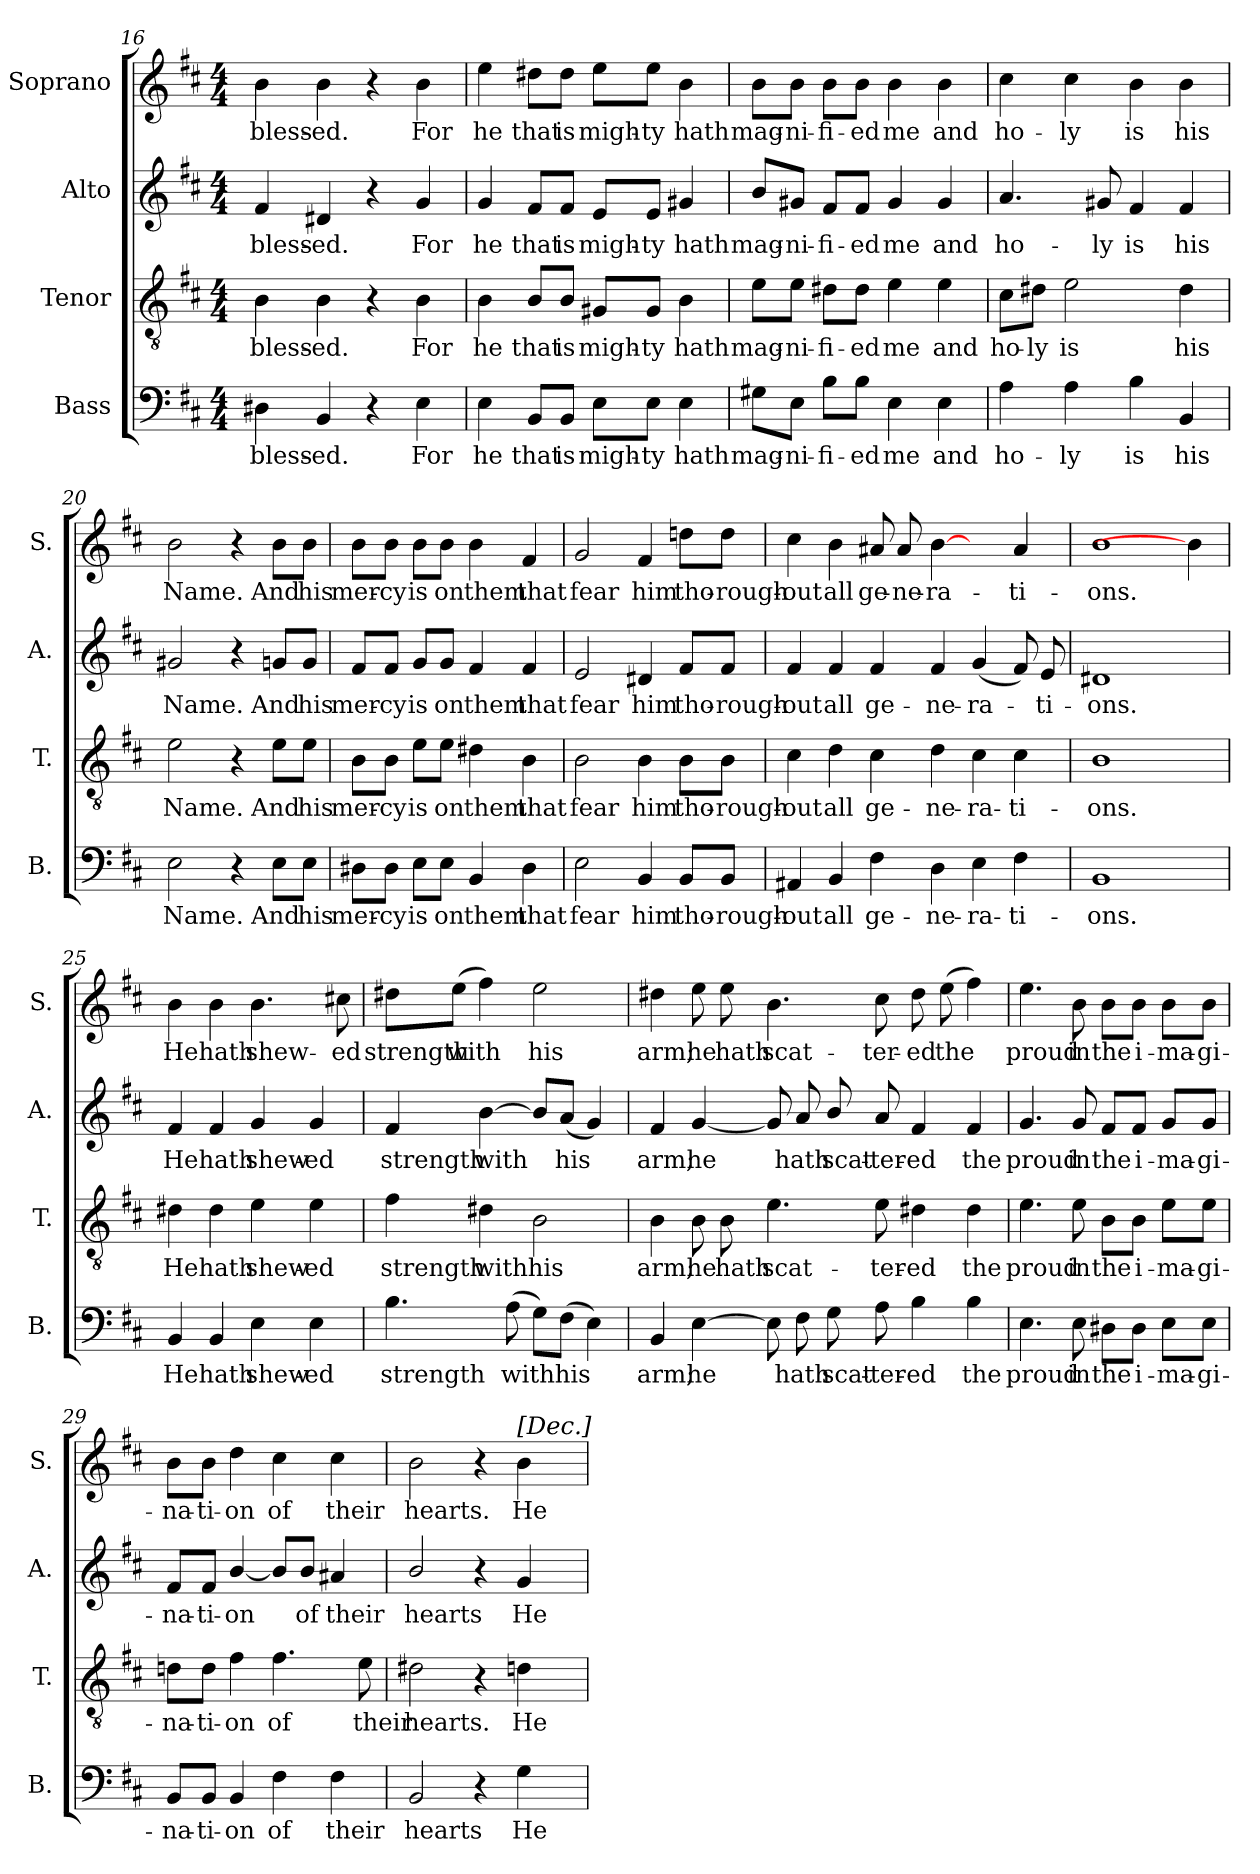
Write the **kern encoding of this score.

**kern	**text	**kern	**text	**kern	**text	**kern	**text
*part4	*part4	*part3	*part3	*part2	*part2	*part1	*part1
*staff4	*staff4	*staff3	*staff3	*staff2	*staff2	*staff1	*staff1
*I"Bass	*	*I"Tenor	*	*I"Alto	*	*I"Soprano	*
*I'B.	*	*I'T.	*	*I'A.	*	*I'S.	*
*clefF4	*	*clefGv2	*	*clefG2	*	*clefG2	*
*	*	*ITrd7c12	*	*	*	*	*
*k[f#c#]	*	*k[f#c#]	*	*k[f#c#]	*	*k[f#c#]	*
*D:	*	*D:	*	*D:	*	*D:	*
*M4/4	*	*M4/4	*	*M4/4	*	*M4/4	*
=16	=16	=16	=16	=16	=16	=16	=16
!	!LO:LY:b	!	!LO:LY:b	!	!LO:LY:b	!	!LO:LY:b
4D#X\	bless-	4BB\	bless-	4f#/	bless-	4b\	bless-
!	!LO:LY:b	!	!LO:LY:b	!	!LO:LY:b	!	!LO:LY:b
4BB/	-ed.	4BB\	-ed.	4d#X/	-ed.	4b\	-ed.
4r	.	4r	.	4r	.	4r	.
!	!LO:LY:b	!	!LO:LY:b	!	!LO:LY:b	!	!LO:LY:b
4E\	For	4BB\	For	4g/	For	4b\	For
!!LO:LB:g=z
=17	=17	=17	=17	=17	=17	=17	=17
!	!LO:LY:b	!	!LO:LY:b	!	!LO:LY:b	!	!LO:LY:b
4E\	he	4BB\	he	4g/	he	4ee\	he
!	!LO:LY:b	!	!LO:LY:b	!	!LO:LY:b	!	!LO:LY:b
8BB/L	that	8BB/L	that	8f#/L	that	8dd#X\L	that
!	!LO:LY:b	!	!LO:LY:b	!	!LO:LY:b	!	!LO:LY:b
8BB/J	is	8BB/J	is	8f#/J	is	8dd#\J	is
!	!LO:LY:b	!	!LO:LY:b	!	!LO:LY:b	!	!LO:LY:b
8E\L	migh-	8GG#X/L	migh-	8e/L	migh-	8ee\L	migh-
!	!LO:LY:b	!	!LO:LY:b	!	!LO:LY:b	!	!LO:LY:b
8E\J	-ty	8GG#/J	-ty	8e/J	-ty	8ee\J	-ty
!	!LO:LY:b	!	!LO:LY:b	!	!LO:LY:b	!	!LO:LY:b
4E\	hath	4BB\	hath	4g#X/	hath	4b\	hath
=18	=18	=18	=18	=18	=18	=18	=18
!	!LO:LY:b	!	!LO:LY:b	!	!LO:LY:b	!	!LO:LY:b
8G#X\L	mag-	8E\L	mag-	8b/L	mag-	8b\L	mag-
!	!LO:LY:b	!	!LO:LY:b	!	!LO:LY:b	!	!LO:LY:b
8E\J	-ni-	8E\J	-ni-	8g#X/J	-ni-	8b\J	-ni-
!	!LO:LY:b	!	!LO:LY:b	!	!LO:LY:b	!	!LO:LY:b
8B\L	-fi-	8D#X\L	-fi-	8f#/L	-fi-	8b\L	-fi-
!	!LO:LY:b	!	!LO:LY:b	!	!LO:LY:b	!	!LO:LY:b
8B\J	-ed	8D#\J	-ed	8f#/J	-ed	8b\J	-ed
!	!LO:LY:b	!	!LO:LY:b	!	!LO:LY:b	!	!LO:LY:b
4E\	me	4E\	me	4g#/	me	4b\	me
!	!LO:LY:b	!	!LO:LY:b	!	!LO:LY:b	!	!LO:LY:b
4E\	and	4E\	and	4g#/	and	4b\	and
=19	=19	=19	=19	=19	=19	=19	=19
!	!LO:LY:b	!	!LO:LY:b	!	!LO:LY:b	!	!LO:LY:b
4A\	ho-	8C#\L	ho-	4.a/	ho-	4cc#\	ho-
!	!	!	!LO:LY:b	!	!	!	!
.	.	8D#X\J	-ly	.	.	.	.
!	!LO:LY:b	!	!LO:LY:b	!	!	!	!LO:LY:b
4A\	-ly	2E\	is	.	.	4cc#\	-ly
!	!	!	!	!	!LO:LY:b	!	!
.	.	.	.	8g#X/	-ly	.	.
!	!LO:LY:b	!	!	!	!LO:LY:b	!	!LO:LY:b
4B\	is	.	.	4f#/	is	4b\	is
!	!LO:LY:b	!	!LO:LY:b	!	!LO:LY:b	!	!LO:LY:b
4BB/	his	4D#\	his	4f#/	his	4b\	his
=20	=20	=20	=20	=20	=20	=20	=20
!	!LO:LY:b	!	!LO:LY:b	!	!LO:LY:b	!	!LO:LY:b
2E\	Name.	2E\	Name.	2g#X/	Name.	2b\	Name.
4r	.	4r	.	4r	.	4r	.
!	!LO:LY:b	!	!LO:LY:b	!	!LO:LY:b	!	!LO:LY:b
8E\L	And	8E\L	And	8gn/L	And	8b\L	And
!	!LO:LY:b	!	!LO:LY:b	!	!LO:LY:b	!	!LO:LY:b
8E\J	his	8E\J	his	8g/J	his	8b\J	his
!!LO:LB:g=z
=21	=21	=21	=21	=21	=21	=21	=21
!	!LO:LY:b	!	!LO:LY:b	!	!LO:LY:b	!	!LO:LY:b
8D#X\L	mer-	8BB\L	mer-	8f#/L	mer-	8b\L	mer-
!	!LO:LY:b	!	!LO:LY:b	!	!LO:LY:b	!	!LO:LY:b
8D#\J	-cy	8BB\J	-cy	8f#/J	-cy	8b\J	-cy
!	!LO:LY:b	!	!LO:LY:b	!	!LO:LY:b	!	!LO:LY:b
8E\L	is	8E\L	is	8g/L	is	8b\L	is
!	!LO:LY:b	!	!LO:LY:b	!	!LO:LY:b	!	!LO:LY:b
8E\J	on	8E\J	on	8g/J	on	8b\J	on
!	!LO:LY:b	!	!LO:LY:b	!	!LO:LY:b	!	!LO:LY:b
4BB/	them	4D#X\	them	4f#/	them	4b\	them
!	!LO:LY:b	!	!LO:LY:b	!	!LO:LY:b	!	!LO:LY:b
4D#\	that	4BB\	that	4f#/	that	4f#/	that
=22	=22	=22	=22	=22	=22	=22	=22
!	!LO:LY:b	!	!LO:LY:b	!	!LO:LY:b	!	!LO:LY:b
2E\	fear	2BB\	fear	2e/	fear	2g/	fear
!	!LO:LY:b	!	!LO:LY:b	!	!LO:LY:b	!	!LO:LY:b
4BB/	him	4BB\	him	4d#X/	him	4f#/	him
!	!LO:LY:b	!	!LO:LY:b	!	!LO:LY:b	!	!LO:LY:b
8BB/L	tho-	8BB\L	tho-	8f#/L	tho-	8ddn\L	tho-
!	!LO:LY:b	!	!LO:LY:b	!	!LO:LY:b	!	!LO:LY:b
8BB/J	-rough-	8BB\J	-rough-	8f#/J	-rough-	8dd\J	-rough-
=23	=23	=23	=23	=23	=23	=23	=23
!	!LO:LY:b	!	!LO:LY:b	!	!LO:LY:b	!	!LO:LY:b
4AA#X/	-out	4C#\	-out	4f#/	-out	4cc#\	-out
!	!LO:LY:b	!	!LO:LY:b	!	!LO:LY:b	!	!LO:LY:b
4BB/	all	4D\	all	4f#/	all	4b\	all
!	!LO:LY:b	!	!LO:LY:b	!	!LO:LY:b	!	!LO:LY:b
4F#\	ge-	4C#\	ge-	4f#/	ge-	8a#X/	ge-
!	!	!	!	!	!	!	!LO:LY:b
.	.	.	.	.	.	8a#/	-ne-
!	!LO:LY:b	!	!LO:LY:b	!	!LO:LY:b	!	!LO:LY:b
4D\	-ne-	4D\	-ne-	4f#/	-ne-	[4b\	-ra-
!	!LO:LY:b	!	!LO:LY:b	!	!LO:LY:b	!	!
4E\	-ra-	4C#\	-ra-	(<4g/	-ra-	4ryy	.
!	!LO:LY:b	!	!LO:LY:b	!	!	!	!LO:LY:b
4F#\	-ti-	4C#\	-ti-	8f#/)	.	4a#/	-ti-
!	!	!	!	!	!LO:LY:b	!	!
.	.	.	.	8e/	-ti-	.	.
=24	=24	=24	=24	=24	=24	=24	=24
!	!LO:LY:b	!	!LO:LY:b	!	!LO:LY:b	!	!LO:LY:b
1BB	-ons.	1BB	-ons.	1d#X	-ons.	1b	-ons.
4ryy	.	4ryy	.	4ryy	.	4b\]	.
!!LO:PB:g=z
=25	=25	=25	=25	=25	=25	=25	=25
!	!LO:LY:b	!	!LO:LY:b	!	!LO:LY:b	!	!LO:LY:b
4BB/	He	4D#X\	He	4f#/	He	4b\	He
!	!LO:LY:b	!	!LO:LY:b	!	!LO:LY:b	!	!LO:LY:b
4BB/	hath	4D#\	hath	4f#/	hath	4b\	hath
!	!LO:LY:b	!	!LO:LY:b	!	!LO:LY:b	!	!LO:LY:b
4E\	shew-	4E\	shew-	4g/	shew-	4.b\	shew-
!	!LO:LY:b	!	!LO:LY:b	!	!LO:LY:b	!	!
4E\	-ed	4E\	-ed	4g/	-ed	.	.
!	!	!	!	!	!	!	!LO:LY:b
.	.	.	.	.	.	8cc#X\	-ed
=26	=26	=26	=26	=26	=26	=26	=26
!	!LO:LY:b	!	!LO:LY:b	!	!LO:LY:b	!	!LO:LY:b
4.B\	strength	4F#\	strength	4f#/	strength	8dd#X\L	strength
!	!	!	!	!	!	!	!LO:LY:b
.	.	.	.	.	.	(>8ee\J	with
!	!	!	!LO:LY:b	!	!LO:LY:b	!	!
.	.	4D#X\	with	[>4b\	with	4ff#\)	.
!	!LO:LY:b	!	!	!	!	!	!
(>8A\	with	.	.	.	.	.	.
!	!	!	!LO:LY:b	!	!	!	!LO:LY:b
8G\L)	.	2BB\	his	8b/L]	.	2ee\	his
!	!LO:LY:b	!	!	!	!LO:LY:b	!	!
(>8F#\J	his	.	.	(<8a/J	his	.	.
4E\)	.	.	.	4g/)	.	.	.
=27	=27	=27	=27	=27	=27	=27	=27
!	!LO:LY:b	!	!LO:LY:b	!	!LO:LY:b	!	!LO:LY:b
4BB/	arm;	4BB\	arm;	4f#/	arm;	4dd#X\	arm;
!	!LO:LY:b	!	!LO:LY:b	!	!LO:LY:b	!	!LO:LY:b
[>4E\	he	8BB\	he	[<4g/	he	8ee\	he
!	!	!	!LO:LY:b	!	!	!	!LO:LY:b
.	.	8BB\	hath	.	.	8ee\	hath
!	!	!	!LO:LY:b	!	!	!	!LO:LY:b
8E\]	.	4.E\	scat-	8g/]	.	4.b\	scat-
!	!LO:LY:b	!	!	!	!LO:LY:b	!	!
8F#\	hath	.	.	8a/	hath	.	.
!	!LO:LY:b	!	!	!	!LO:LY:b	!	!
8G\	scat-	.	.	8b/	scat-	.	.
!	!LO:LY:b	!	!LO:LY:b	!	!LO:LY:b	!	!LO:LY:b
8A\	-ter-	8E\	-ter-	8a/	-ter-	8cc#\	-ter-
!	!LO:LY:b	!	!LO:LY:b	!	!LO:LY:b	!	!LO:LY:b
4B\	-ed	4D#X\	-ed	4f#/	-ed	8dd#\	-ed
!	!	!	!	!	!	!	!LO:LY:b
.	.	.	.	.	.	(>8ee\	the
!	!LO:LY:b	!	!LO:LY:b	!	!LO:LY:b	!	!
4B\	the	4D#\	the	4f#/	the	4ff#\)	.
!!LO:LB:g=z
=28	=28	=28	=28	=28	=28	=28	=28
!	!LO:LY:b	!	!LO:LY:b	!	!LO:LY:b	!	!LO:LY:b
4.E\	proud	4.E\	proud	4.g/	proud	4.ee\	proud
!	!LO:LY:b	!	!LO:LY:b	!	!LO:LY:b	!	!LO:LY:b
8E\	in	8E\	in	8g/	in	8b\	in
!	!LO:LY:b	!	!LO:LY:b	!	!LO:LY:b	!	!LO:LY:b
8D#X\L	the	8BB\L	the	8f#/L	the	8b\L	the
!	!LO:LY:b	!	!LO:LY:b	!	!LO:LY:b	!	!LO:LY:b
8D#\J	i-	8BB\J	i-	8f#/J	i-	8b\J	i-
!	!LO:LY:b	!	!LO:LY:b	!	!LO:LY:b	!	!LO:LY:b
8E\L	-ma-	8E\L	-ma-	8g/L	-ma-	8b\L	-ma-
!	!LO:LY:b	!	!LO:LY:b	!	!LO:LY:b	!	!LO:LY:b
8E\J	-gi-	8E\J	-gi-	8g/J	-gi-	8b\J	-gi-
=29	=29	=29	=29	=29	=29	=29	=29
!	!LO:LY:b	!	!LO:LY:b	!	!LO:LY:b	!	!LO:LY:b
8BB/L	-na-	8Dn\L	-na-	8f#/L	-na-	8b\L	-na-
!	!LO:LY:b	!	!LO:LY:b	!	!LO:LY:b	!	!LO:LY:b
8BB/J	-ti-	8D\J	-ti-	8f#/J	-ti-	8b\J	-ti-
!	!LO:LY:b	!	!LO:LY:b	!	!LO:LY:b	!	!LO:LY:b
4BB/	-on	4F#\	-on	[<4b/	-on	4dd\	-on
!	!LO:LY:b	!	!LO:LY:b	!	!	!	!LO:LY:b
4F#\	of	4.F#\	of	8b/L]	.	4cc#\	of
!	!	!	!	!	!LO:LY:b	!	!
.	.	.	.	8b/J	of	.	.
!	!LO:LY:b	!	!	!	!LO:LY:b	!	!LO:LY:b
4F#\	their	.	.	4a#X/	their	4cc#\	their
!	!	!	!LO:LY:b	!	!	!	!
.	.	8E\	their	.	.	.	.
=30	=30	=30	=30	=30	=30	=30	=30
!	!LO:LY:b	!	!LO:LY:b	!	!LO:LY:b	!	!LO:LY:b
2BB/	hearts	2D#X\	hearts.	2b/	hearts	2b\	hearts.
4r	.	4r	.	4r	.	4r	.
!	!	!	!	!	!	!LO:TX:a:i:t=[Dec.]	!
!	!LO:LY:b	!	!LO:LY:b	!	!LO:LY:b	!	!LO:LY:b
4G\	He	4Dn\	He	4g/	He	4b\	He
=	=	=	=	=	=	=	=
*-	*-	*-	*-	*-	*-	*-	*-
